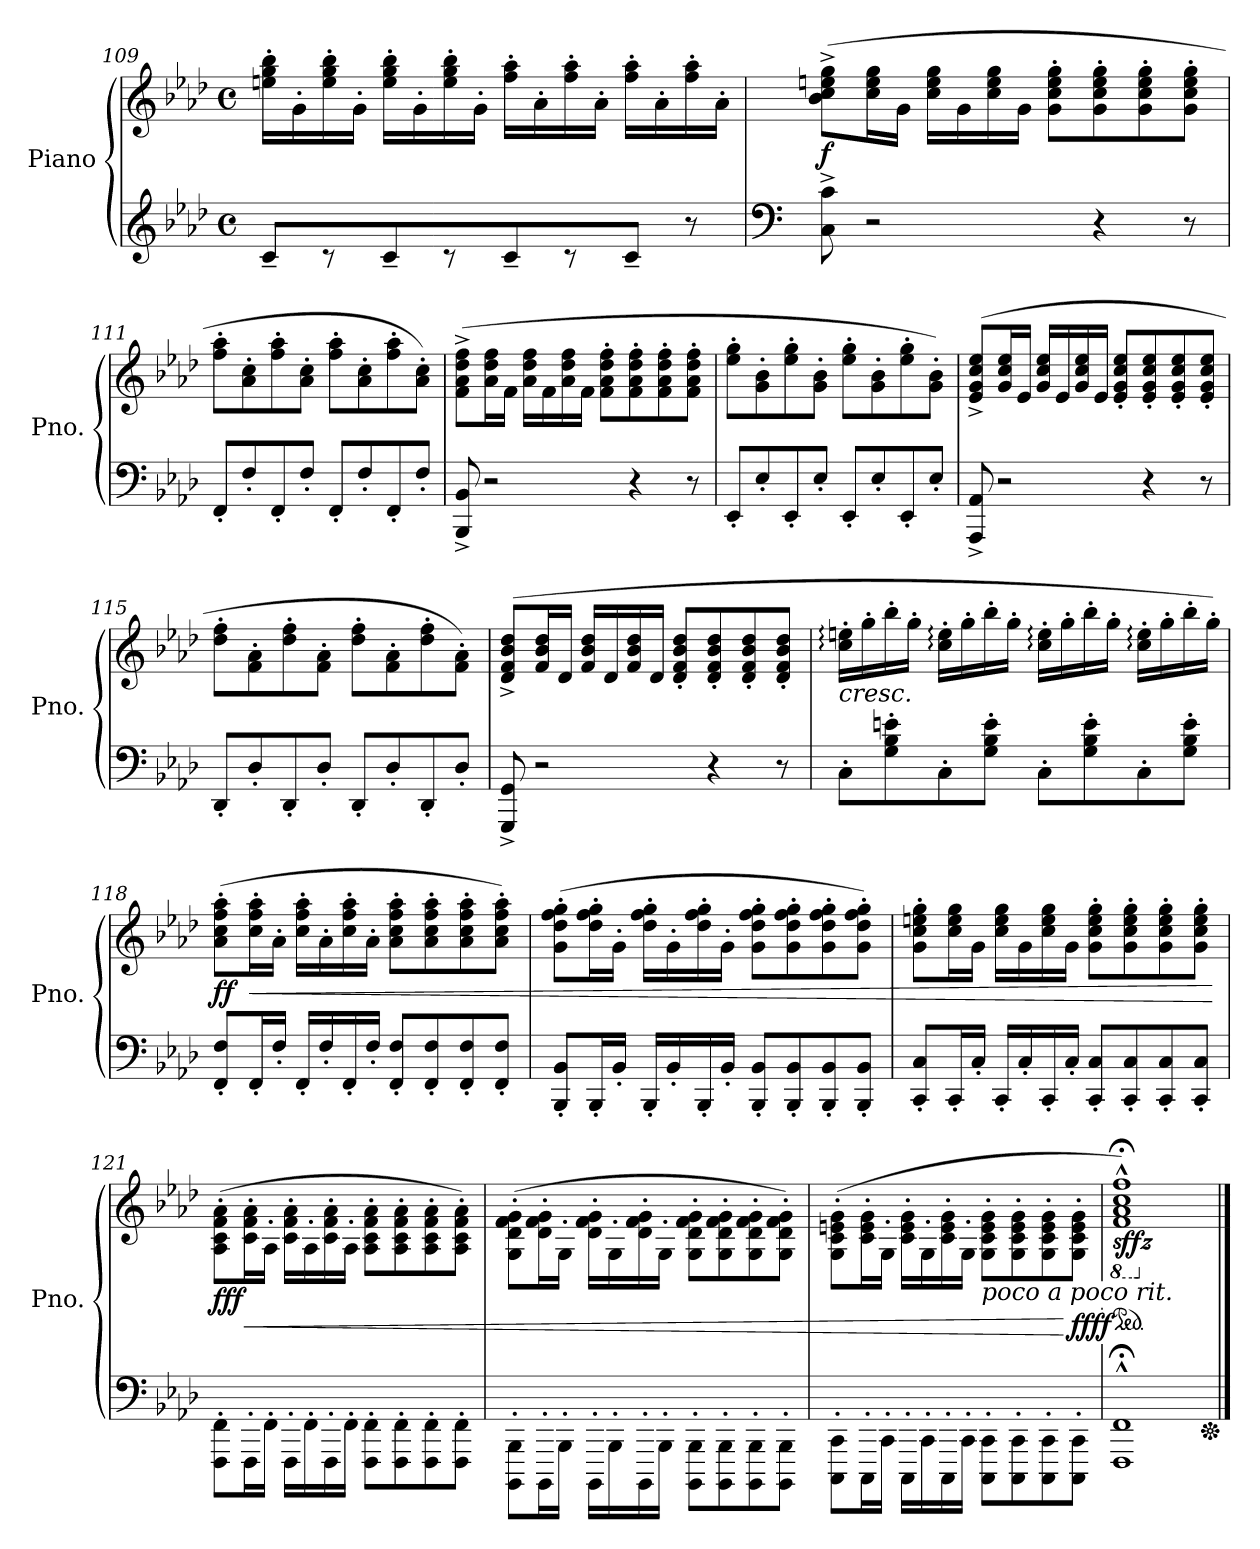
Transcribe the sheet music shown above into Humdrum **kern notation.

**kern	**kern	**dynam
*part1	*part1	*part1
*staff2	*staff1	*staff1/2
*I"Piano	*	*
*I'Pno.	*	*
*clefG2	*clefG2	*
*k[b-e-a-d-]	*k[b-e-a-d-]	*
*M4/4	*M4/4	*
*met(c)	*met(c)	*
=109	=109	=109
8c~/L	16een\' 16gg\' 16bb-\'LL	.
.	16g'\	.
8r	16ee\' 16gg\' 16bb-\'	.
.	16g'\JJ	.
8c~/	16ee\' 16gg\' 16bb-\'LL	.
.	16g'\	.
8r	16ee\' 16gg\' 16bb-\'	.
.	16g'\JJ	.
8c~/	16ff\' 16aa-\'LL	.
.	16a-'\	.
8r	16ff\' 16aa-\'	.
.	16a-'\JJ	.
8c~/J	16ff\' 16aa-\'LL	.
.	16a-'\	.
8r	16ff\' 16aa-\'	.
.	16a-'\JJ	.
!!LO:LB:g=z
=110	=110	=110
*clefF4	*	*
!	!	!LO:DY:b
8C\^ 8c\^	(>8b-\^ 8cc\^ 8een\^ 8gg\^L	f
2r	16cc\ 16ee\ 16gg\L	.
.	16g\JJ	.
.	16cc\ 16ee\ 16gg\LL	.
.	16g\	.
.	16cc\ 16ee\ 16gg\	.
.	16g\JJ	.
.	8g\' 8cc\' 8ee\' 8gg\'L	.
4r	8g\' 8cc\' 8ee\' 8gg\'	.
.	8g\' 8cc\' 8ee\' 8gg\'	.
8r	8g\' 8cc\' 8ee\' 8gg\'J	.
=111	=111	=111
8FF'/L	8ff\' 8aa-\'L	.
8F'/	8a-\' 8cc\'	.
8FF'/	8ff\' 8aa-\'	.
8F'/J	8a-\' 8cc\'J	.
8FF'/L	8ff\' 8aa-\'L	.
8F'/	8a-\' 8cc\'	.
8FF'/	8ff\' 8aa-\'	.
8F'/J	8a-\' 8cc\'J)	.
=112	=112	=112
8BBB-/^ 8BB-/^	(>8f\^ 8a-\^ 8dd-\^ 8ff\^L	.
2r	16a-\ 16dd-\ 16ff\L	.
.	16f\JJ	.
.	16a-\ 16dd-\ 16ff\LL	.
.	16f\	.
.	16a-\ 16dd-\ 16ff\	.
.	16f\JJ	.
.	8f\' 8a-\' 8dd-\' 8ff\'L	.
4r	8f\' 8a-\' 8dd-\' 8ff\'	.
.	8f\' 8a-\' 8dd-\' 8ff\'	.
8r	8f\' 8a-\' 8dd-\' 8ff\'J	.
=113	=113	=113
8EE-'/L	8ee-\' 8gg\'L	.
8E-'/	8g\' 8b-\'	.
8EE-'/	8ee-\' 8gg\'	.
8E-'/J	8g\' 8b-\'J	.
8EE-'/L	8ee-\' 8gg\'L	.
8E-'/	8g\' 8b-\'	.
8EE-'/	8ee-\' 8gg\'	.
8E-'/J	8g\' 8b-\'J)	.
!!LO:LB:g=z
=114	=114	=114
8AAA-/^ 8AA-/^	(>8e-/^ 8g/^ 8cc/^ 8ee-/^L	.
2r	16g/ 16cc/ 16ee-/L	.
.	16e-/JJ	.
.	16g/ 16cc/ 16ee-/LL	.
.	16e-/	.
.	16g/ 16cc/ 16ee-/	.
.	16e-/JJ	.
.	8e-/' 8g/' 8cc/' 8ee-/'L	.
4r	8e-/' 8g/' 8cc/' 8ee-/'	.
.	8e-/' 8g/' 8cc/' 8ee-/'	.
8r	8e-/' 8g/' 8cc/' 8ee-/'J	.
=115	=115	=115
8DD-'/L	8dd-\' 8ff\'L	.
8D-'/	8f\' 8a-\'	.
8DD-'/	8dd-\' 8ff\'	.
8D-'/J	8f\' 8a-\'J	.
8DD-'/L	8dd-\' 8ff\'L	.
8D-'/	8f\' 8a-\'	.
8DD-'/	8dd-\' 8ff\'	.
8D-'/J	8f\' 8a-\'J)	.
=116	=116	=116
8GGG/^ 8GG/^	(>8d-/^ 8f/^ 8b-/^ 8dd-/^L	.
2r	16f/ 16b-/ 16dd-/L	.
.	16d-/JJ	.
.	16f/ 16b-/ 16dd-/LL	.
.	16d-/	.
.	16f/ 16b-/ 16dd-/	.
.	16d-/JJ	.
.	8d-/' 8f/' 8b-/' 8dd-/'L	.
4r	8d-/' 8f/' 8b-/' 8dd-/'	.
.	8d-/' 8f/' 8b-/' 8dd-/'	.
8r	8d-/' 8f/' 8b-/' 8dd-/'J	.
!!LO:LB:g=z
=117	=117	=117
!	!LO:TX:b:i:t=cresc.	!
8C'\L	16cc\:' 16een\:'LL	.
.	16gg'\	.
8G\' 8B-\' 8en\'	16bb-'\	.
.	16gg'\JJ	.
8C'\	16cc\:' 16ee\:'LL	.
.	16gg'\	.
8G\' 8B-\' 8e\'J	16bb-'\	.
.	16gg'\JJ	.
8C'\L	16cc\:' 16ee\:'LL	.
.	16gg'\	.
8G\' 8B-\' 8e\'	16bb-'\	.
.	16gg'\JJ	.
8C'\	16cc\:' 16ee\:'LL	.
.	16gg'\	.
8G\' 8B-\' 8e\'J	16bb-'\	.
.	16gg'\JJ)	.
=118	=118	=118
!	!	!LO:DY:b
8FF/' 8F/'L	(>8a-\' 8cc\' 8ff\' 8aa-\'L	ff
!	!	!LO:HP:b
16FF'/L	16cc\' 16ff\' 16aa-\'L	<
16F'/JJ	16a-'\JJ	.
16FF'/LL	16cc\' 16ff\' 16aa-\'LL	.
16F'/	16a-'\	.
16FF'/	16cc\' 16ff\' 16aa-\'	.
16F'/JJ	16a-'\JJ	.
8FF/' 8F/'L	8a-\' 8cc\' 8ff\' 8aa-\'L	.
8FF/' 8F/'	8a-\' 8cc\' 8ff\' 8aa-\'	.
8FF/' 8F/'	8a-\' 8cc\' 8ff\' 8aa-\'	.
8FF/' 8F/'J	8a-\' 8cc\' 8ff\' 8aa-\'J)	.
=119	=119	=119
8BBB-/' 8BB-/'L	(>8g\' 8dd-\' 8ff\' 8gg\'L	.
16BBB-'/L	16dd-\' 16ff\' 16gg\'L	.
16BB-'/JJ	16g'\JJ	.
16BBB-'/LL	16dd-\' 16ff\' 16gg\'LL	.
16BB-'/	16g'\	.
16BBB-'/	16dd-\' 16ff\' 16gg\'	.
16BB-'/JJ	16g'\JJ	.
8BBB-/' 8BB-/'L	8g\' 8dd-\' 8ff\' 8gg\'L	.
8BBB-/' 8BB-/'	8g\' 8dd-\' 8ff\' 8gg\'	.
8BBB-/' 8BB-/'	8g\' 8dd-\' 8ff\' 8gg\'	.
8BBB-/' 8BB-/'J	8g\' 8dd-\' 8ff\' 8gg\'J)	.
!!LO:PB:g=z
=120	=120	=120
8CC/' 8C/'L	8g\' 8cc\' 8een\' 8gg\'L	.
16CC'/L	16cc\ 16ee\ 16gg\L	.
16C'/JJ	16g\JJ	.
16CC'/LL	16cc\ 16ee\ 16gg\LL	.
16C'/	16g\	.
16CC'/	16cc\ 16ee\ 16gg\	.
16C'/JJ	16g\JJ	.
8CC/' 8C/'L	8g\' 8cc\' 8ee\' 8gg\'L	.
8CC/' 8C/'	8g\' 8cc\' 8ee\' 8gg\'	.
8CC/' 8C/'	8g\' 8cc\' 8ee\' 8gg\'	.
8CC/' 8C/'J	8g\' 8cc\' 8ee\' 8gg\'J	.
.	.	[
=121	=121	=121
!	!	!LO:DY:b
8FFF\' 8FF\'L	(>8A-\' 8c\' 8f\' 8a-\'L	fff
!	!	!LO:HP:b
16FFF'\L	16c\' 16f\' 16a-\'L	<
16FF'\JJ	16A-'\JJ	.
16FFF'\LL	16c\' 16f\' 16a-\'LL	.
16FF'\	16A-'\	.
16FFF'\	16c\' 16f\' 16a-\'	.
16FF'\JJ	16A-'\JJ	.
8FFF\' 8FF\'L	8A-\' 8c\' 8f\' 8a-\'L	.
8FFF\' 8FF\'	8A-\' 8c\' 8f\' 8a-\'	.
8FFF\' 8FF\'	8A-\' 8c\' 8f\' 8a-\'	.
8FFF\' 8FF\'J	8A-\' 8c\' 8f\' 8a-\'J)	.
=122	=122	=122
8BBBB-\' 8BBB-\'L	(>8G\' 8d-\' 8f\' 8g\'L	.
16BBBB-'\L	16d-\' 16f\' 16g\'L	.
16BBB-'\JJ	16G'\JJ	.
16BBBB-'\LL	16d-\' 16f\' 16g\'LL	.
16BBB-'\	16G'\	.
16BBBB-'\	16d-\' 16f\' 16g\'	.
16BBB-'\JJ	16G'\JJ	.
8BBBB-\' 8BBB-\'L	8G\' 8d-\' 8f\' 8g\'L	.
8BBBB-\' 8BBB-\'	8G\' 8d-\' 8f\' 8g\'	.
8BBBB-\' 8BBB-\'	8G\' 8d-\' 8f\' 8g\'	.
8BBBB-\' 8BBB-\'J	8G\' 8d-\' 8f\' 8g\'J)	.
!!LO:LB:g=z
=123	=123	=123
8CCC\' 8CC\'L	(>8G\' 8c\' 8en\' 8g\'L	.
16CCC'\L	16c\' 16e\' 16g\'L	.
16CC'\JJ	16G'\JJ	.
16CCC'\LL	16c\' 16e\' 16g\'LL	.
16CC'\	16G'\	.
16CCC'\	16c\' 16e\' 16g\'	.
16CC'\JJ	16G'\JJ	.
!	!LO:TX:b:i:t=poco a poco rit.	!
8CCC\' 8CC\'L	8G\' 8c\' 8e\' 8g\'L	.
8CCC\' 8CC\'	8G\' 8c\' 8e\' 8g\'	.
8CCC\' 8CC\'	8G\' 8c\' 8e\' 8g\'	.
!	!	!LO:DY:n=1:b
8CCC\' 8CC\'J	8G\' 8c\' 8e\' 8g\'J	[ ffff
=124	=124	=124
*	*8ba	*
*	*ped	*
!	!	!LO:DY:b
1FFF;<^^ 1FF;<^^	1F;<^^ 1A-;<^^ 1c;<^^ 1f;<^^)	sffz
*Xped	*	*
*	*X8ba	*
==	==	==
*-	*-	*-
